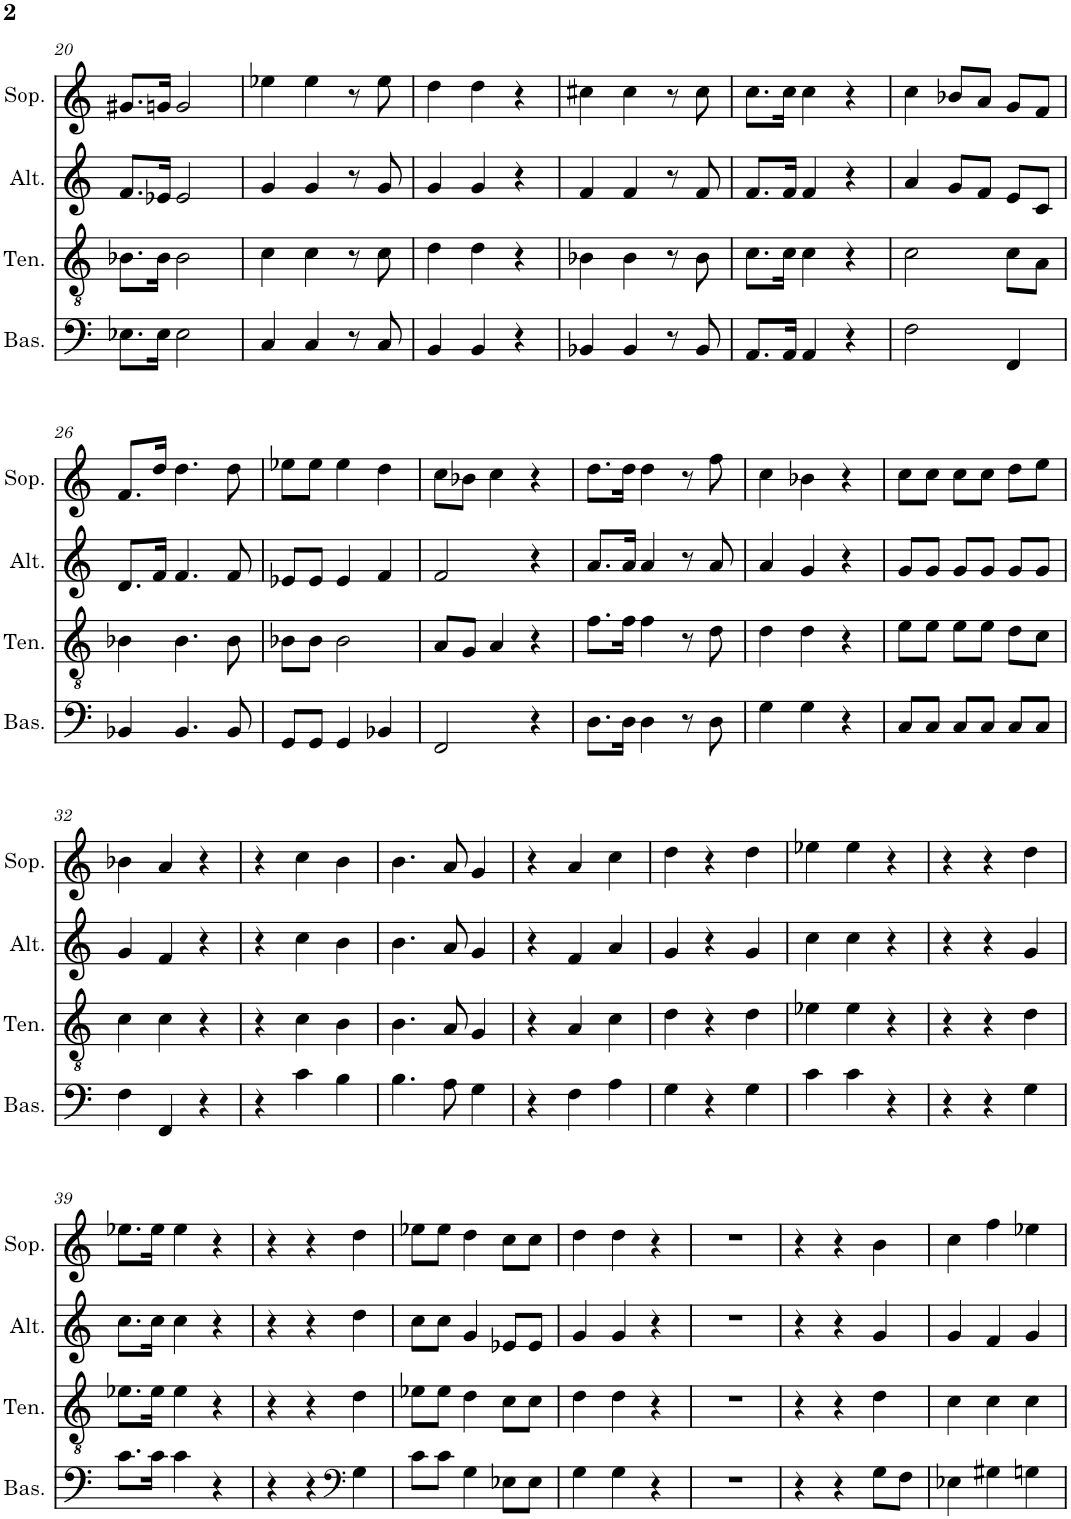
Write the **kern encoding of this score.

**kern	**kern	**kern	**kern
*part4	*part3	*part2	*part1
*staff4	*staff3	*staff2	*staff1
*I"Basse	*I"Tenor	*I"Alto	*I"Soprano
*I'Bas.	*I'Ten.	*I'Alt.	*I'Sop.
!!LO:PB:g=z
*clefF4	*clefGv2	*clefG2	*clefG2
*k[]	*k[]	*k[]	*k[]
*M3/4	*M3/4	*M3/4	*M3/4
=20	=20	=20	=20
8.E-X\L	8.B-X\L	8.f/L	8.g#X/L
16E-\Jk	16B-\Jk	16e-X/Jk	16gn/Jk
2E-\	2B-\	2e-/	2g/
=21	=21	=21	=21
4C/	4c\	4g/	4ee-X\
4C/	4c\	4g/	4ee-\
8r	8r	8r	8r
8C/	8c\	8g/	8ee-\
=22	=22	=22	=22
4BB/	4d\	4g/	4dd\
4BB/	4d\	4g/	4dd\
4r	4r	4r	4r
=23	=23	=23	=23
4BB-X/	4B-X\	4f/	4cc#X\
4BB-/	4B-\	4f/	4cc#\
8r	8r	8r	8r
8BB-/	8B-\	8f/	8cc#\
=24	=24	=24	=24
8.AA/L	8.c\L	8.f/L	8.cc\L
16AA/Jk	16c\Jk	16f/Jk	16cc\Jk
4AA/	4c\	4f/	4cc\
4r	4r	4r	4r
=25	=25	=25	=25
2F\	2c\	4a/	4cc\
.	.	8g/L	8b-X/L
.	.	8f/J	8a/J
4FF/	8c\L	8e/L	8g/L
.	8A\J	8c/J	8f/J
!!LO:LB:g=z
=26	=26	=26	=26
4BB-X/	4B-X\	8.d/L	8.f/L
.	.	16f/Jk	16dd/Jk
4.BB-/	4.B-\	4.f/	4.dd\
8BB-/	8B-\	8f/	8dd\
=27	=27	=27	=27
8GG/L	8B-X\L	8e-X/L	8ee-X\L
8GG/J	8B-\J	8e-/J	8ee-\J
4GG/	2B-\	4e-/	4ee-\
4BB-X/	.	4f/	4dd\
=28	=28	=28	=28
2FF/	8A/L	2f/	8cc\L
.	8G/J	.	8b-X\J
.	4A/	.	4cc\
4r	4r	4r	4r
=29	=29	=29	=29
8.D\L	8.f\L	8.a/L	8.dd\L
16D\Jk	16f\Jk	16a/Jk	16dd\Jk
4D\	4f\	4a/	4dd\
8r	8r	8r	8r
8D\	8d\	8a/	8ff\
=30	=30	=30	=30
4G\	4d\	4a/	4cc\
4G\	4d\	4g/	4b-X\
4r	4r	4r	4r
=31	=31	=31	=31
8C/L	8e\L	8g/L	8cc\L
8C/J	8e\J	8g/J	8cc\J
8C/L	8e\L	8g/L	8cc\L
8C/J	8e\J	8g/J	8cc\J
8C/L	8d\L	8g/L	8dd\L
8C/J	8c\J	8g/J	8ee\J
!!LO:LB:g=z
=32	=32	=32	=32
4F\	4c\	4g/	4b-X\
4FF/	4c\	4f/	4a/
4r	4r	4r	4r
=33	=33	=33	=33
4r	4r	4r	4r
4c\	4c\	4cc\	4cc\
4B\	4B\	4b\	4b\
=34	=34	=34	=34
4.B\	4.B\	4.b\	4.b\
8A\	8A/	8a/	8a/
4G\	4G/	4g/	4g/
=35	=35	=35	=35
4r	4r	4r	4r
4F\	4A/	4f/	4a/
4A\	4c\	4a/	4cc\
=36	=36	=36	=36
4G\	4d\	4g/	4dd\
4r	4r	4r	4r
4G\	4d\	4g/	4dd\
=37	=37	=37	=37
4c\	4e-X\	4cc\	4ee-X\
4c\	4e-\	4cc\	4ee-\
4r	4r	4r	4r
=38	=38	=38	=38
4r	4r	4r	4r
4r	4r	4r	4r
4G\	4d\	4g/	4dd\
!!LO:LB:g=z
=39	=39	=39	=39
8.c\L	8.e-X\L	8.cc\L	8.ee-X\L
16c\Jk	16e-\Jk	16cc\Jk	16ee-\Jk
4c\	4e-\	4cc\	4ee-\
4r	4r	4r	4r
=40	=40	=40	=40
4r	4r	4r	4r
4r	4r	4r	4r
*clefF4	*	*	*
4G\	4d\	4dd\	4dd\
=41	=41	=41	=41
8c\L	8e-X\L	8cc\L	8ee-X\L
8c\J	8e-\J	8cc\J	8ee-\J
4G\	4d\	4g/	4dd\
8E-X\L	8c\L	8e-X/L	8cc\L
8E-\J	8c\J	8e-/J	8cc\J
=42	=42	=42	=42
4G\	4d\	4g/	4dd\
4G\	4d\	4g/	4dd\
4r	4r	4r	4r
=43	=43	=43	=43
2.r	2.r	2.r	2.r
=44	=44	=44	=44
4r	4r	4r	4r
4r	4r	4r	4r
8G\L	4d\	4g/	4b\
8F\J	.	.	.
=45	=45	=45	=45
4E-X\	4c\	4g/	4cc\
4G#X\	4c\	4f/	4ff\
4Gn\	4c\	4g/	4ee-X\
=	=	=	=
*-	*-	*-	*-
